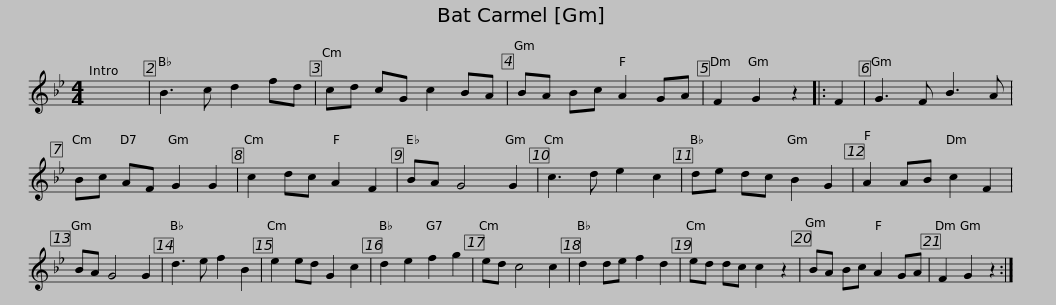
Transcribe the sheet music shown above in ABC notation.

X:1
L:1/8
M:4/4
I:linebreak $
K:Gmin
V:1 treble
V:1
 x8 | B3 c d2 fd | cd cG c2 BA | BA Bc A2 GA | F2 G2 z2 |: %5
 F2 | G3 F B3 A | Bc AF G2 G2 |$ c2 dc A2 F2 | BA G4 G2 | %10
 c3 d e2 c2 | de dc B2 G2 | A2 AB c2 F2 | BA G4 G2 | d3 e f2 B2 | %15
 e2 ed G2 c2 | d2 e2 f2 g2 |$ ed c4 c2 | d2 de f2 d2 | ed dc c2 z2 | %20
 BA Bc A2 GA | F2 G2 z2 :| %22
